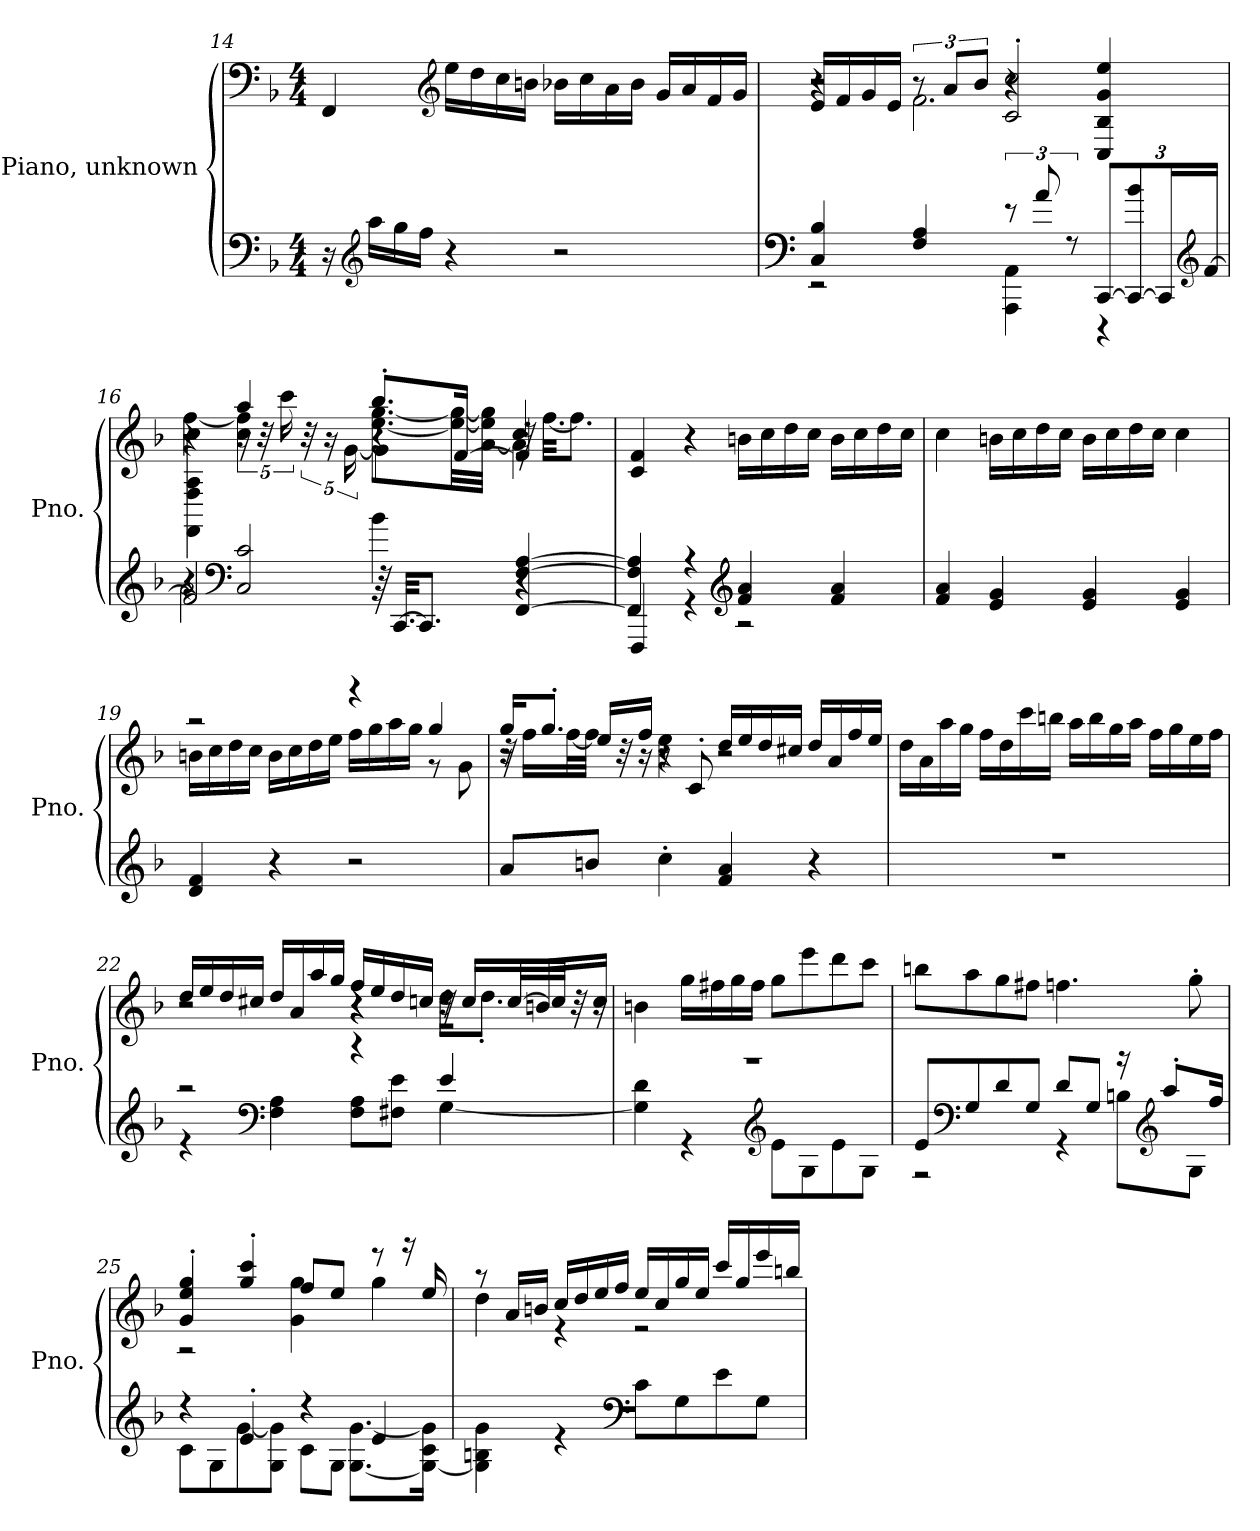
**kern	**kern
*part1	*part1
*staff2	*staff1
*I"Piano, unknown	*
*I'Pno.	*
!!LO:LB:g=z
*clefF4	*clefF4
*k[b-]	*k[b-]
*M4/4	*M4/4
=14	=14
16r	4FF/
*clefG2	*
16aa\LL	.
16gg\	.
16ff\JJ	.
*	*clefG2
4r	16ee\LL
.	16dd\
.	16cc\
.	16bn\JJ
2r	16b-X\LL
.	16cc\
.	16a\
.	16b-\JJ
.	16g/LL
.	16a/
.	16f/
.	16g/JJ
=15	=15
*clefF4	*
*^	*^
*	*	*	*^
4C/ 4B-/	2r	16e/LL	4r	2r
.	.	16f/	.	.
.	.	16g/	.	.
.	.	16e/JJ	.	.
4F/ 4A/	.	12r	2.f\	.
.	.	12a/L	.	.
.	.	12b-/J	.	.
12r	4AAA\ 4AA\	2c/' 2cc/'	.	4r
12a/	.	.	.	.
12r	.	.	.	.
*Xbrackettup	*	*	*	*
[12CC/L	4r	.	.	4C/ 4B-/ 4g/ 4ee/
12CC/_ 12b-/	.	.	.	.
24CC/L]	.	.	.	.
*clefG2	*	*	*	*
[24f/JJ	.	.	.	.
!!LO:PB:g=z
=16	=16	=16	=16	=16
*	*^	*	*	*^
2f/]	2a\	4r	4r	[4ff\	2r	4FF\ 4F\ 4A\ 4cc\
*clefF4	*	*	*	*	*	*
.	.	2C/ 2c/	4aa/	4cc\ 4ff\]	.	20r
.	.	.	.	.	.	40r
.	.	.	.	.	.	20ccc\
.	.	.	.	.	.	40r
.	.	.	.	.	.	20r
.	.	.	.	.	.	[20g\
64r	4b-\	.	8.bb-'/L	[8.ee\ [8.gg\L	4r	4g\]
[32.CC/KKL	.	.	.	.	.	.
8.CC/J]	.	.	.	.	.	.
.	.	.	[16f/Jk	32ee\_ 32gg\_LL	.	.
.	.	.	.	[32a\ 32ee\] 32gg\]JJJ	.	.
4r	4r	[4FF/ [4F/ [4A/	4f/]	4a\]	4cc/	64r
.	.	.	.	.	.	[32.ff\KKL
.	.	.	.	.	.	8.ff\J]
*	*v	*v	*	*	*	*
*	*	*v	*v	*v	*v
=17	=17	=17
4FFF/	4FF/] 4F/] 4A/]	4c/ 4f/
4r	4r	4r
*clefG2	*	*
4f/ 4a/	2r	16bn\LL
.	.	16cc\
.	.	16dd\
.	.	16cc\JJ
4f/ 4a/	.	16b\LL
.	.	16cc\
.	.	16dd\
.	.	16cc\JJ
*v	*v	*
=18	=18
4f/ 4a/	4cc\
4e/ 4g/	16bn\LL
.	16cc\
.	16dd\
.	16cc\JJ
4e/ 4g/	16b\LL
.	16cc\
.	16dd\
.	16cc\JJ
4e/ 4g/	4cc\
!!LO:LB:g=z
=19	=19
*	*^
4d/ 4f/	2r	16bn\LL
.	.	16cc\
.	.	16dd\
.	.	16cc\JJ
4r	.	16b\LL
.	.	16cc\
.	.	16dd\
.	.	16ee\JJ
2r	4r	16ff\LL
.	.	16gg\
.	.	16aa\
.	.	16gg\JJ
.	4gg/	8r
.	.	8g\
=20	=20	=20
*	*	*^
8a/L	16gg/KL	32r	8r
.	.	16ff\LL	.
.	8.gg'/J	.	.
.	.	[32ff\L	.
8bn/J	.	32ff\JJJ]	16ee/LL
.	.	32r	.
.	.	16r	16ff/JJ
4cc'\	4r	4ee\	8r
.	.	.	8c'/
4f/ 4a/	2r	2r	16dd/LL
.	.	.	16ee/
.	.	.	16dd/
.	.	.	16cc#X/JJ
4r	.	.	16dd/LL
.	.	.	16a/
.	.	.	16ff/
.	.	.	16ee/JJ
*	*v	*v	*v
!!LO:LB:g=z
=21	=21
1r	16dd\LL
.	16a\
.	16aa\
.	16gg\JJ
.	16ff\LL
.	16dd\
.	16ccc\
.	16bbn\JJ
.	16aa\LL
.	16bb\
.	16gg\
.	16aa\JJ
.	16ff\LL
.	16gg\
.	16ee\
.	16ff\JJ
=22	=22
*^	*^
*	*	*	*^
2r	4r	16dd/LL	2r	2r
.	.	16ee/	.	.
.	.	16dd/	.	.
.	.	16cc#X/JJ	.	.
*clefF4	*	*	*	*
.	4F\ 4A\	16dd/LL	.	.
.	.	16a/	.	.
.	.	16aa/	.	.
.	.	16gg/JJ	.	.
4r	8F\ 8A\L	16ff/LL	4r	4r
.	.	16ee/	.	.
.	8F#X\ 8e\J	16dd/	.	.
.	.	16ccn/JJ	.	.
4e/	[4G\	8r	16dd\KL	32r
.	.	.	.	16cc/LL
.	.	.	8.dd'\J	.
.	.	.	.	[32cc/L
.	.	16bn/LL	.	32cc/JJJ]
.	.	.	.	32r
.	.	16cc/JJ	.	16r
*	*	*v	*v	*v
!!LO:LB:g=z
=23	=23	=23
1r	4G\] 4d\	4bn\
.	4r	16gg\LL
.	.	16ff#X\
.	.	16gg\
.	.	16ff#\JJ
*clefG2	*	*
.	8e\L	8gg\L
.	8G\	8eee\
.	8e\	8ddd\
.	8G\J	8ccc\J
=24	=24	=24
8e/L	2r	8bbn\L
*clefF4	*	*
8G/	.	8aa\
8d/	.	8gg\
8G/J	.	8ff#X\J
8d/L	4r	4.ffn\
8G/J	.	.
16r	8Bn\L	.
*clefG2	*	*
8aa'/L	.	.
.	8G\J	8gg'\
16ff/Jk	.	.
=25	=25	=25
*	*	*^
4r	8c\L	4g/' 4ee/' 4gg/'	2r
.	8G\	.	.
4e'/	[8g\	4gg/' 4ccc/'	.
.	8G\ 8g\]J	.	.
4r	8c\L	8ff/L	4g\ 4gg\
.	8G\J	8ee/J	.
4e/	[8.G\ [8.g\L	8r	4gg\
.	.	16r	.
.	16G\_ 16c\ 16g\]Jk	16ee/	.
!!LO:LB:g=z	!!
=26	=26	=26	=26
1r	4G\] 4Bn\ 4g\	8r	4dd\
.	.	16a/LL	.
.	.	16bn/JJ	.
.	4r	16cc/LL	4r
.	.	16dd/	.
.	.	16ee/	.
.	.	16ff/JJ	.
*clefF4	*	*	*
.	8c\L	16ee/LL	2r
.	.	16cc/	.
.	8G\	16gg/	.
.	.	16ee/JJ	.
.	8e\	16ccc/LL	.
.	.	16gg/	.
.	8G\J	16eee/	.
.	.	16bbn/JJ	.
*v	*v	*	*
*	*v	*v
=	=
*-	*-
